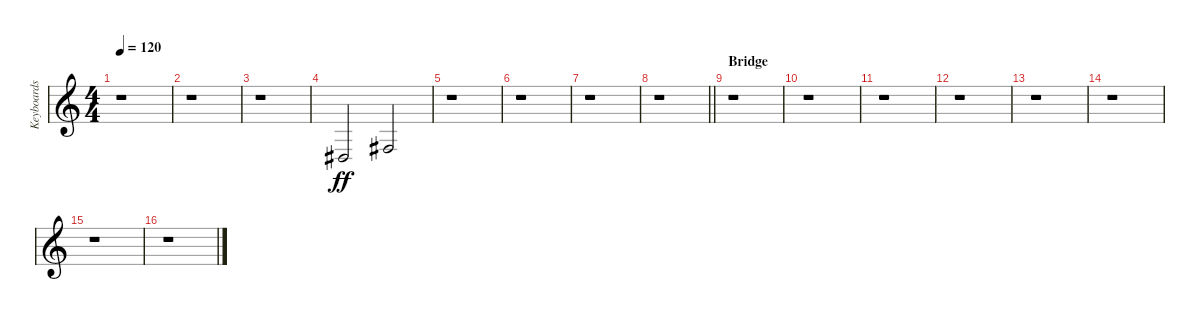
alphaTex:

\track ("Keyboards 1" "Keyboards ") {instrument frenchhorn}
\staff {score}
\tuning (Eb4 Bb3 Gb3 Db3 Ab2 Eb2) {hide}
\ts (4 4)
\tempo 120
\clef g2
\ks c
r.1{dy ff} |
r.1 |
r.1 |
7.5.2 5.4.2 |
r.1 |
r.1 |
r.1 |
\barLineRight lightlight
r.1 |
\section ("" "Bridge")
r.1 |
r.1 |
r.1 |
r.1 |
r.1 |
r.1 |
r.1 |
r.1
